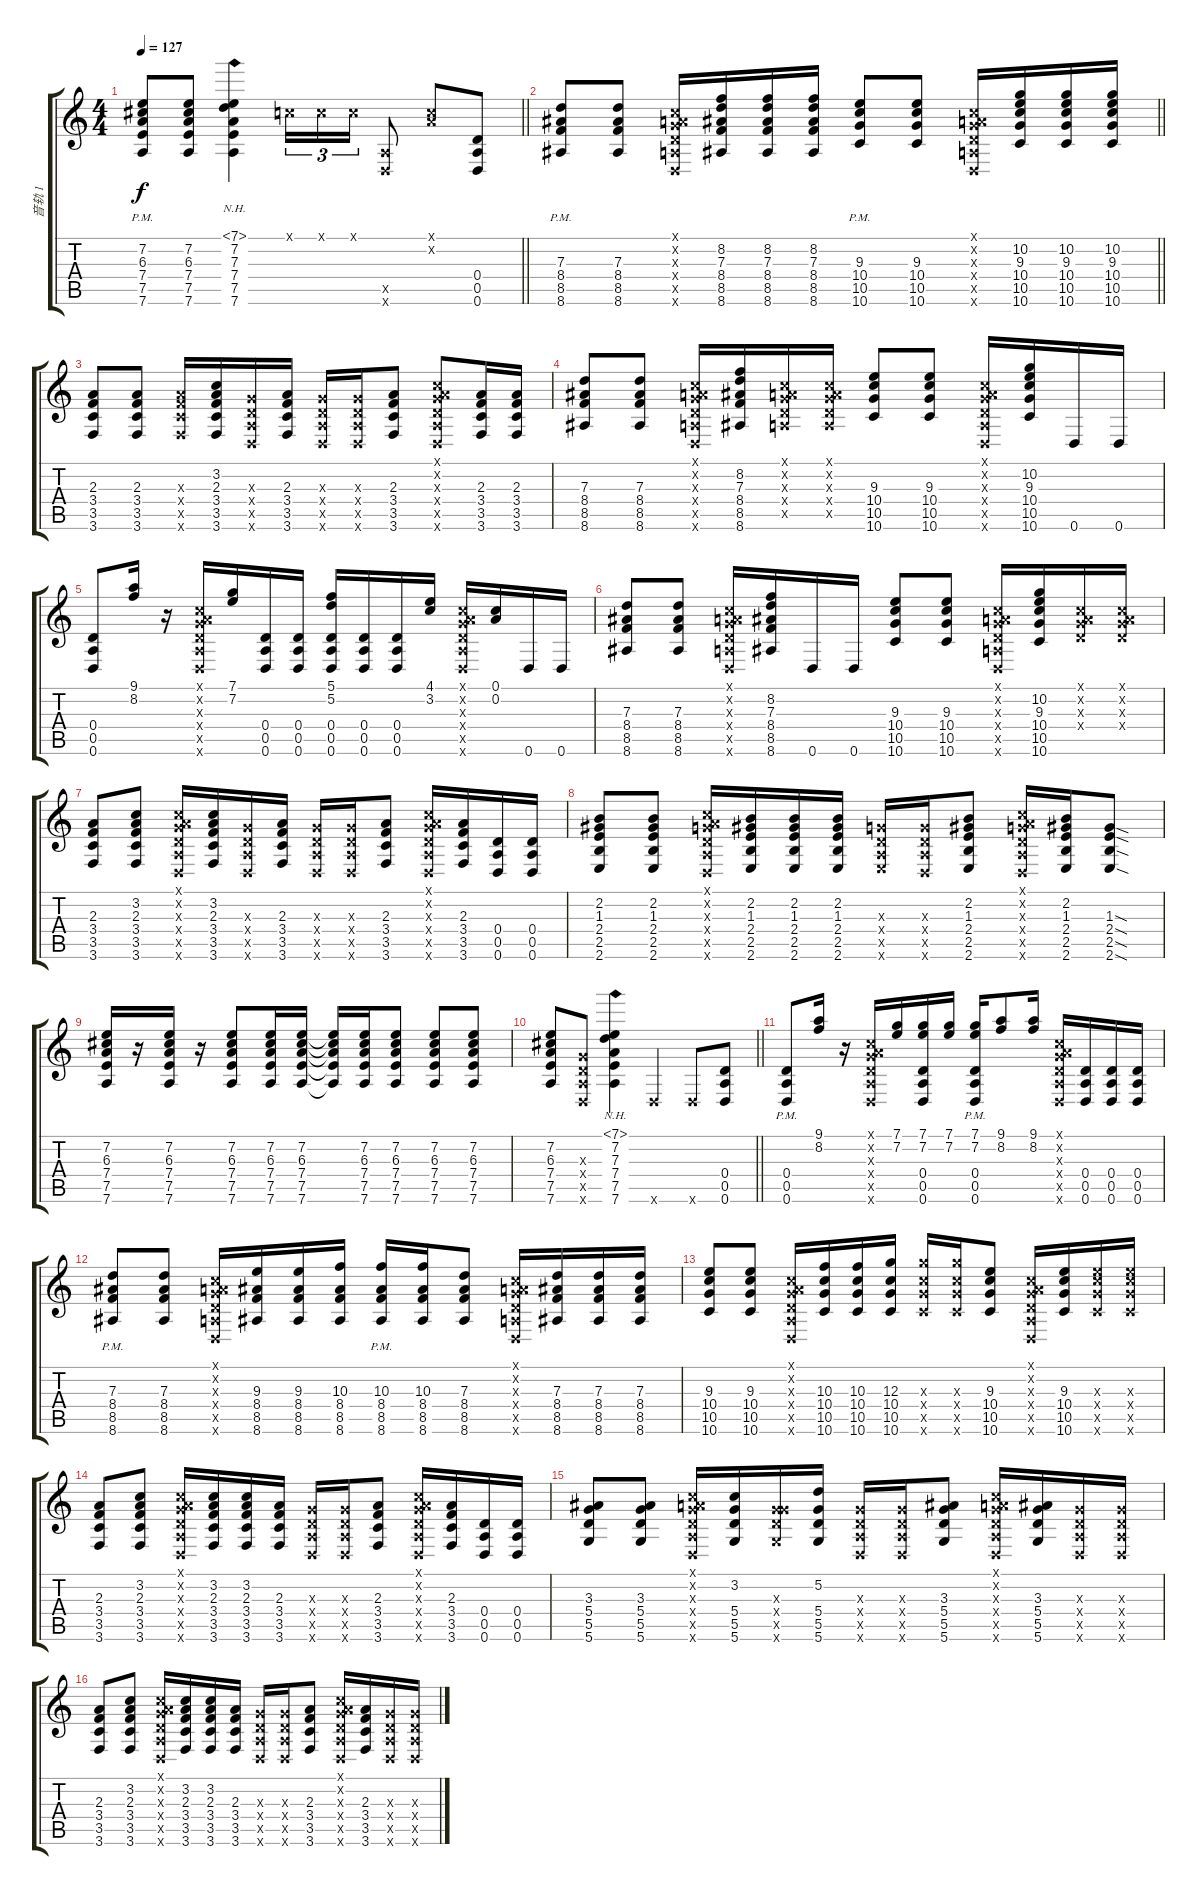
\track ("音轨 1" "音轨 1") {instrument acousticguitarsteel}
\staff {score tabs}
\tuning (C4 A3 G3 D3 A2 D2) {hide}
\ts (4 4)
\tempo 127
\clef g2
\barLineRight lightlight
\ks c
(7.2 6.3 7.4 7.5 7.6{pm}).8{dy f} (7.2 6.3 7.4 7.5 7.6).8 (7.1{nh} 7.2 7.3 7.4 7.5 7.6).4 0.1{x}.16{tu (3 2)} 0.1{x}.16{tu (3 2)} 0.1{x}.16{tu (3 2)} (0.5{x} 0.6{x}).8 (0.1{x} 0.2{x}).8 (0.4 0.5 0.6).8 |
\barLineRight lightlight
(7.3 8.4{pm} 8.5 8.6).8 (7.3 8.4 8.5 8.6).8 (0.1{x} 0.2{x} 0.3{x} 0.4{x} 0.5{x} 0.6{x}).16 (8.2 7.3 8.4 8.5 8.6).16 (8.2 7.3 8.4 8.5 8.6).16 (8.2 7.3 8.4 8.5 8.6).16 (9.3 10.4{pm} 10.5 10.6).8 (9.3 10.4 10.5 10.6).8 (0.1{x} 0.2{x} 0.3{x} 0.4{x} 0.5{x} 0.6{x}).16 (10.2 9.3 10.4 10.5 10.6).16 (10.2 9.3 10.4 10.5 10.6).16 (10.2 9.3 10.4 10.5 10.6).16 |
(2.3 3.4 3.5 3.6).8 (2.3 3.4 3.5 3.6).8 (2.3{x} 3.4{x} 3.5{x} 3.6{x}).16 (3.2 2.3 3.4 3.5 3.6).16 (0.3{x} 0.4{x} 0.5{x} 0.6{x}).16 (2.3 3.4 3.5 3.6).16 (0.3{x} 0.4{x} 0.5{x} 0.6{x}).16 (0.3{x} 0.4{x} 0.5{x} 0.6{x}).16 (2.3 3.4 3.5 3.6).8 (0.1{x} 0.2{x} 0.3{x} 0.4{x} 0.5{x} 0.6{x}).8 (2.3 3.4 3.5 3.6).16 (2.3 3.4 3.5 3.6).16 |
(7.3 8.4 8.5 8.6).8 (7.3 8.4 8.5 8.6).8 (0.1{x} 0.2{x} 0.3{x} 0.4{x} 0.5{x} 0.6{x}).16 (8.2 7.3 8.4 8.5 8.6).16 (0.1{x} 0.2{x} 0.3{x} 0.4{x} 0.5{x}).16 (0.1{x} 0.2{x} 0.3{x} 0.4{x} 0.5{x}).16 (9.3 10.4 10.5 10.6).8 (9.3 10.4 10.5 10.6).8 (0.1{x} 0.2{x} 0.3{x} 0.4{x} 0.5{x} 0.6{x}).16 (10.2 9.3 10.4 10.5 10.6).16 0.6.16 0.6.16 |
(0.4 0.5 0.6).8 (9.1 8.2).16 r.16 (0.1{x} 0.2{x} 0.3{x} 0.4{x} 0.5{x} 0.6{x}).16 (7.1 7.2).16 (0.4 0.5 0.6).16 (0.4 0.5 0.6).16 (5.1 5.2 0.4 0.5 0.6).16 (0.4 0.5 0.6).16 (0.4 0.5 0.6).16 (4.1 3.2).16 (0.1{x} 0.2{x} 0.3{x} 0.4{x} 0.5{x} 0.6{x}).16 (0.1 0.2).16 0.6.16 0.6.16 |
(7.3 8.4 8.5 8.6).8 (7.3 8.4 8.5 8.6).8 (0.1{x} 0.2{x} 0.3{x} 0.4{x} 0.5{x} 0.6{x}).16 (8.2 7.3 8.4 8.5 8.6).16 0.6.16 0.6.16 (9.3 10.4 10.5 10.6).8 (9.3 10.4 10.5 10.6).8 (0.1{x} 0.2{x} 0.3{x} 0.4{x} 0.5{x} 0.6{x}).16 (10.2 9.3 10.4 10.5 10.6).16 (0.1{x} 0.2{x} 0.3{x} 0.4{x}).16 (0.1{x} 0.2{x} 0.3{x} 0.4{x}).16 |
(2.3 3.4 3.5 3.6).8 (3.2 2.3 3.4 3.5 3.6).8 (0.1{x} 0.2{x} 0.3{x} 0.4{x} 0.5{x} 0.6{x}).16 (3.2 2.3 3.4 3.5 3.6).16 (0.3{x} 0.4{x} 0.5{x} 0.6{x}).16 (2.3 3.4 3.5 3.6).16 (0.3{x} 0.4{x} 0.5{x} 0.6{x}).16 (0.3{x} 0.4{x} 0.5{x} 0.6{x}).16 (2.3 3.4 3.5 3.6).8 (0.1{x} 0.2{x} 0.3{x} 0.4{x} 0.5{x} 0.6{x}).16 (2.3 3.4 3.5 3.6).16 (0.4 0.5 0.6).16 (0.4 0.5 0.6).16 |
(2.2 1.3 2.4 2.5 2.6).8 (2.2 1.3 2.4 2.5 2.6).8 (0.1{x} 0.2{x} 0.3{x} 0.4{x} 0.5{x} 0.6{x}).16 (2.2 1.3 2.4 2.5 2.6).16 (2.2 1.3 2.4 2.5 2.6).16 (2.2 1.3 2.4 2.5 2.6).16 (0.3{x} 0.4{x} 0.5{x} 2.6{x}).16 (0.3{x} 0.4{x} 0.5{x} 0.6{x}).16 (2.2 1.3 2.4 2.5 2.6).8 (0.1{x} 0.2{x} 0.3{x} 0.4{x} 0.5{x} 0.6{x}).16 (2.2 1.3 2.4 2.5 2.6).16 (1.3{sod} 2.4{sod} 2.5{sod} 2.6{sod}).8 |
(7.2 6.3 7.4 7.5 7.6).16 r.16 (7.2 6.3 7.4 7.5 7.6).16 r.16 (7.2 6.3 7.4 7.5 7.6).8 (7.2 6.3 7.4 7.5 7.6).16 (7.2 6.3 7.4 7.5 7.6).16 (7.2{t} 6.3{t} 7.4{t} 7.5{t} 7.6{t}).16 (7.2 6.3 7.4 7.5 7.6).16 (7.2 6.3 7.4 7.5 7.6).8 (7.2 6.3 7.4 7.5 7.6).8 (7.2 6.3 7.4 7.5 7.6).8 |
\barLineRight lightlight
(7.2 6.3 7.4 7.5 7.6).8 (0.3{x} 0.4{x} 0.5{x} 0.6{x}).8 (7.1{nh} 7.2 7.3 7.4 7.5 7.6).4 0.6{x}.4 0.6{x}.8 (0.4 0.5 0.6).8 |
(0.4{pm} 0.5 0.6).8 (9.1 8.2).16 r.16 (0.1{x} 0.2{x} 0.3{x} 0.4{x} 0.5{x} 0.6{x}).16 (7.1 7.2).16 (7.1 7.2 0.4 0.5 0.6).16 (7.1 7.2).16 (7.1 7.2 0.4{pm} 0.5 0.6).16 (9.1 8.2).8 (9.1 8.2).16 (0.1{x} 0.2{x} 0.3{x} 0.4{x} 0.5{x} 0.6{x}).16 (0.4 0.5 0.6).16 (0.4 0.5 0.6).16 (0.4 0.5 0.6).16 |
(7.3 8.4{pm} 8.5 8.6).8 (7.3 8.4 8.5 8.6).8 (0.1{x} 0.2{x} 0.3{x} 0.4{x} 0.5{x} 0.6{x}).16 (9.3 8.4 8.5 8.6).16 (9.3 8.4 8.5 8.6).16 (10.3 8.4 8.5 8.6).16 (10.3 8.4{pm} 8.5 8.6).16 (10.3 8.4 8.5 8.6).16 (7.3 8.4 8.5 8.6).8 (0.1{x} 0.2{x} 0.3{x} 0.4{x} 0.5{x} 0.6{x}).16 (7.3 8.4 8.5 8.6).16 (7.3 8.4 8.5 8.6).16 (7.3 8.4 8.5 8.6).16 |
(9.3 10.4 10.5 10.6).8 (9.3 10.4 10.5 10.6).8 (0.1{x} 0.2{x} 0.3{x} 0.4{x} 0.5{x} 0.6{x}).16 (10.3 10.4 10.5 10.6).16 (10.3 10.4 10.5 10.6).16 (12.3 10.4 10.5 10.6).16 (12.3{x} 10.4{x} 10.5{x} 10.6{x}).16 (12.3{x} 10.4{x} 10.5{x} 10.6{x}).16 (9.3 10.4 10.5 10.6).8 (0.1{x} 0.2{x} 0.3{x} 0.4{x} 0.5{x} 0.6{x}).16 (9.3 10.4 10.5 10.6).16 (9.3{x} 10.4{x} 10.5{x} 10.6{x}).16 (9.3{x} 10.4{x} 10.5{x} 10.6{x}).16 |
(2.3 3.4 3.5 3.6).8 (3.2 2.3 3.4 3.5 3.6).8 (0.1{x} 0.2{x} 0.3{x} 0.4{x} 0.5{x} 0.6{x}).16 (3.2 2.3 3.4 3.5 3.6).16 (3.2 2.3 3.4 3.5 3.6).16 (2.3 3.4 3.5 3.6).16 (0.3{x} 0.4{x} 0.5{x} 0.6{x}).16 (0.3{x} 0.4{x} 0.5{x} 0.6{x}).16 (2.3 3.4 3.5 3.6).8 (0.1{x} 0.2{x} 0.3{x} 0.4{x} 0.5{x} 0.6{x}).16 (2.3 3.4 3.5 3.6).16 (0.4 0.5 0.6).16 (0.4 0.5 0.6).16 |
(3.3 5.4 5.5 5.6).8 (3.3 5.4 5.5 5.6).8 (0.1{x} 0.2{x} 0.3{x} 0.4{x} 0.5{x} 0.6{x}).16 (3.2 5.4 5.5 5.6).16 (0.3{x} 5.4{x} 5.5{x} 5.6{x}).16 (5.2 5.4 5.5 5.6).16 (0.3{x} 0.4{x} 0.5{x} 0.6{x}).16 (0.3{x} 0.4{x} 0.5{x} 0.6{x}).16 (3.3 5.4 5.5 5.6).8 (0.1{x} 0.2{x} 0.3{x} 0.4{x} 0.5{x} 0.6{x}).16 (3.3 5.4 5.5 5.6).16 (0.3{x} 0.4{x} 0.5{x} 0.6{x}).16 (0.3{x} 0.4{x} 0.5{x} 0.6{x}).16 |
(2.3 3.4 3.5 3.6).8 (3.2 2.3 3.4 3.5 3.6).8 (0.1{x} 0.2{x} 0.3{x} 0.4{x} 0.5{x} 0.6{x}).16 (3.2 2.3 3.4 3.5 3.6).16 (3.2 2.3 3.4 3.5 3.6).16 (2.3 3.4 3.5 3.6).16 (0.3{x} 0.4{x} 0.5{x} 0.6{x}).16 (0.3{x} 0.4{x} 0.5{x} 0.6{x}).16 (2.3 3.4 3.5 3.6).8 (0.1{x} 0.2{x} 0.3{x} 0.4{x} 0.5{x} 0.6{x}).16 (2.3 3.4 3.5 3.6).16 (0.3{x} 0.4{x} 0.5{x} 0.6{x}).16 (0.3{x} 0.4{x} 0.5{x} 0.6{x}).16
